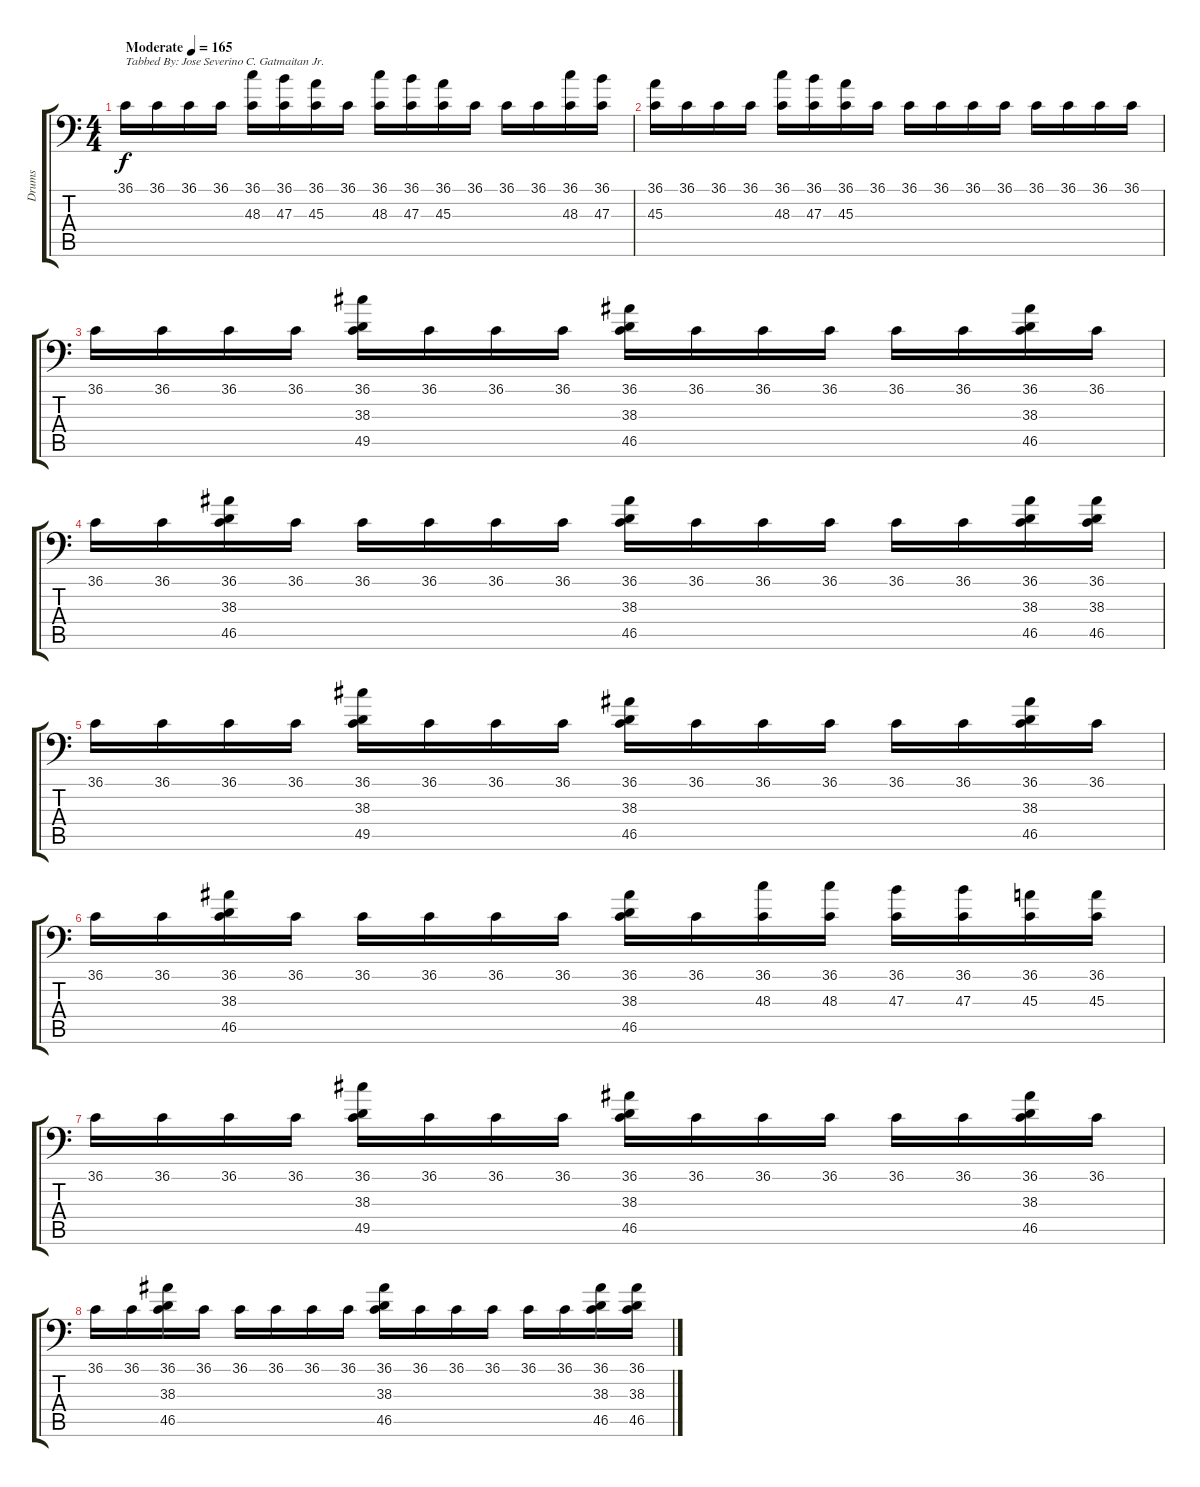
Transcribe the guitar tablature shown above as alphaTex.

\track ("Drums" "Drums") {instrument acousticgrandpiano}
\staff {score tabs}
\tuning (C-1 C-1 C-1 C-1 C-1 C-1) {hide}
\ts (4 4)
\tempo (165 "Moderate")
\clef f4
\ks c
36.1.16{txt "Tabbed By: Jose Severino C. Gatmaitan Jr." dy f instrument acousticgrandpiano} 36.1.16 36.1.16 36.1.16 (36.1 48.3).16 (36.1 47.3).16 (36.1 45.3).16 36.1.16 (36.1 48.3).16 (36.1 47.3).16 (36.1 45.3).16 36.1.16 36.1.16 36.1.16 (36.1 48.3).16 (36.1 47.3).16 |
(36.1 45.3).16 36.1.16 36.1.16 36.1.16 (36.1 48.3).16 (36.1 47.3).16 (36.1 45.3).16 36.1.16 36.1.16 36.1.16 36.1.16 36.1.16 36.1.16 36.1.16 36.1.16 36.1.16 |
36.1.16 36.1.16 36.1.16 36.1.16 (36.1 38.3 49.5).16 36.1.16 36.1.16 36.1.16 (36.1 38.3 46.5).16 36.1.16 36.1.16 36.1.16 36.1.16 36.1.16 (36.1 38.3 46.5).16 36.1.16 |
36.1.16 36.1.16 (36.1 38.3 46.5).16 36.1.16 36.1.16 36.1.16 36.1.16 36.1.16 (36.1 38.3 46.5).16 36.1.16 36.1.16 36.1.16 36.1.16 36.1.16 (36.1 38.3 46.5).16 (36.1 38.3 46.5).16 |
36.1.16 36.1.16 36.1.16 36.1.16 (36.1 38.3 49.5).16 36.1.16 36.1.16 36.1.16 (36.1 38.3 46.5).16 36.1.16 36.1.16 36.1.16 36.1.16 36.1.16 (36.1 38.3 46.5).16 36.1.16 |
36.1.16 36.1.16 (36.1 38.3 46.5).16 36.1.16 36.1.16 36.1.16 36.1.16 36.1.16 (36.1 38.3 46.5).16 36.1.16 (36.1 48.3).16 (36.1 48.3).16 (36.1 47.3).16 (36.1 47.3).16 (36.1 45.3).16 (36.1 45.3).16 |
36.1.16 36.1.16 36.1.16 36.1.16 (36.1 38.3 49.5).16 36.1.16 36.1.16 36.1.16 (36.1 38.3 46.5).16 36.1.16 36.1.16 36.1.16 36.1.16 36.1.16 (36.1 38.3 46.5).16 36.1.16 |
36.1.16 36.1.16 (36.1 38.3 46.5).16 36.1.16 36.1.16 36.1.16 36.1.16 36.1.16 (36.1 38.3 46.5).16 36.1.16 36.1.16 36.1.16 36.1.16 36.1.16 (36.1 38.3 46.5).16 (36.1 38.3 46.5).16
